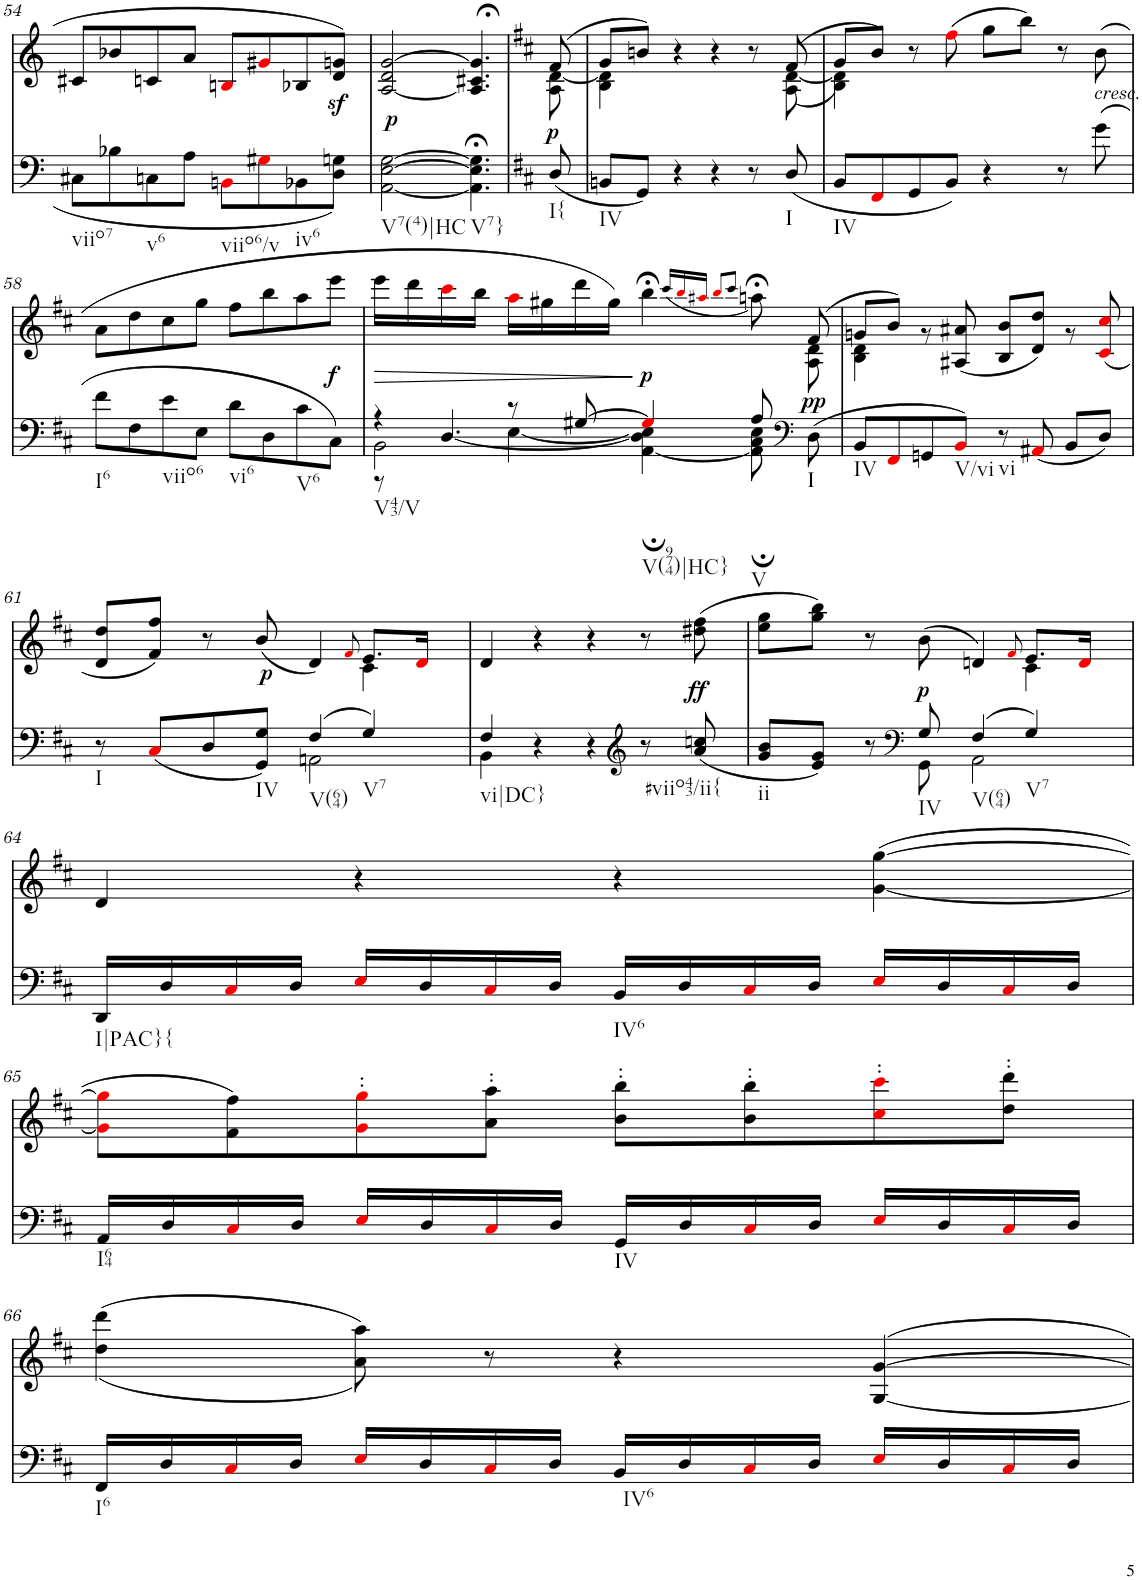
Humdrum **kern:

**kern	**dynam	**kern	**text	**dynam
*part2	*part2	*part1	*part1	*part1
*staff2	*staff2	*staff1	*staff1	*staff1
*I"Piano	*	*I"Piano	*	*
*I'Pno	*	*I'Pno	*	*
!!LO:PB:g=z
*clefF4	*	*clefG2	*	*
*k[]	*	*k[]	*	*
*M4/4	*	*M4/4	*	*
=54	=54	=54	=54	=54
!LO:TX:b:t=viio7	!	!	!	!
8C#X\L	.	8c#X/L	.	.
8B-X\	.	8b-X/	.	.
!LO:TX:b:t=v6	!	!	!	!
8Cn\	.	8cn/	.	.
8A\J	.	8a/J	.	.
!LO:TX:b:t=viio6/v	!	!	!	!
8BBni\L	.	8Bni/L	.	.
8G#Xi\	.	8g#Xi/	.	.
!LO:TX:b:t=iv6	!	!	!	!
8BB-X\	.	8B-X/	.	.
8D\ 8Gn\J	.	8d/z< 8gn/z<J	.	.
=55	=55	=55	=55	=55
!LO:TX:b:t=V7(4)|HC	!	!	!	!
!	!LO:DY:a	!	!	!
[2AA\ [2E\ [2G\	p	[2A/ 2d/ [2g/	.	.
!LO:TX:b:t=V7}	!	!	!	!
4.AA\];< 4.E\];< 4.G\];<	.	4.A/];< 4.c#X/;< 4.g/];<	.	.
=55X1	=55X1	=55X1	=55X1	=55X1
*k[f#c#]	*	*k[f#c#]	*	*
*	*	*^	*	*
!LO:TX:b:t=I{	!	!	!	!	!
!	!LO:DY:a	!	!	!LO:LY:b	!
(<8D/	p	(8f#/	8A\ [8d\	p	.
=56	=56	=56	=56	=56	=56
!LO:TX:b:t=IV	!	!	!	!	!
8BBn/L	.	8g/L	4B\ 4d\]	.	.
8GG/J)	.	8bn/J)	.	.	.
4r	.	4r	8ryy	.	.
*	*	*v	*v	*	*
4r	.	4r	.	.
8r	.	8r	.	.
*	*	*^	*	*
!LO:TX:b:t=I	!	!	!	!	!
(8D/	.	(8f#/	(8A\ [8d\	.	.
=57	=57	=57	=57	=57	=57
!LO:TX:b:t=IV	!	!	!	!	!
8BB/L	.	8g/L	4B\ 4d\])	.	.
8FF#i/	.	8b/J)	.	.	.
8GG/	.	8r	2.ryy	.	.
8BB/J)	.	(>8ff#i\	.	.	.
4r	.	8gg\L	.	.	.
.	.	8bb\J)	.	.	.
8r	.	8r	.	.	.
!	!	!LO:TX:b:i:t=cresc.	!	!	!
(8g\	.	(>8b\	.	.	.
*	*	*v	*v	*	*
!!LO:LB:g=z
=58	=58	=58	=58	=58
!LO:TX:b:t=I6	!	!	!	!
8f#\L	.	8a\L	.	.
8F#\	.	8dd\	.	.
!LO:TX:b:t=viio6	!	!	!	!
8e\	.	8cc#\	.	.
8E\J	.	8gg\J	.	.
!LO:TX:b:t=vi6	!	!	!	!
8d\L	.	8ff#\L	.	.
8D\	.	8bb\	.	.
!LO:TX:b:t=V6	!	!	!	!
8c#\	.	8aa\	.	.
!	!	!	!	!LO:DY:b
8C#\J)	.	8eee\J	.	f
=59	=59	=59	=59	=59
*^	*	*	*	*
*	*^	*	*	*	*
*	*	*^	*	*	*	*
!LO:TX:b:t=V43/V	!	!	!	!	!	!	!
!	!	!	!	!	!	!	!LO:HP:b
*	*	*	*	*	*^	*	*
4r	2BB\	8r	4ryy	.	16eee\LL	2..ryy	.	>
.	.	.	.	.	16ddd\	.	.	.
.	.	[<4.D/	.	.	16ccc#i\	.	.	.
.	.	.	.	.	16bb\JJ	.	.	.
8r	.	.	[4E\	.	16aai\LL	.	.	.
.	.	.	.	.	16gg#X\	.	.	.
[8G#X/	.	.	.	.	16ddd\	.	.	.
.	.	.	.	.	16gg#\JJ)	.	.	.
!LO:TX:b:t=V(974)|HC}	!	!	!	!	!	!	!	!
!	!	!	!	!	!	!	!	!LO:DY:n=1:b
4G#;i/]	[4AA\ 4D\] 4E\]	2ryy	2ryy	.	4bb;<\	.	.	] p
.	.	.	.	.	(16qccc#/LL	.	.	.
.	.	.	.	.	16qbbi/	.	.	.
.	.	.	.	.	16qaa#Xi/JJ	.	.	.
.	.	.	.	.	8qbbi/L	.	.	.
.	.	.	.	.	8qccc#/J	.	.	.
!LO:TX:b:t=V	!	!	!	!	!	!	!	!
8A;/	8AA\] 8C#\ 8E\	.	.	.	8aan;<\)	.	.	.
*clefF4	*	*	*	*	*	*	*	*
!LO:TX:b:t=I	!	!	!	!	!	!	!	!
!	!	!	!	!LO:DY:a	!	!	!LO:LY:b	!
(>8D\	8ryy	.	.	pp	(8f#/	8A\ 8d\	pp	.
*	*v	*v	*v	*	*	*	*	*
=60	=60	=60	=60	=60	=60	=60
!LO:TX:b:t=IV	!	!	!	!	!	!
*v	*v	*	*	*	*	*
8BB/L	.	8gn/L	4B\ 4d\	.	.
8FF#i/	.	8b/J)	.	.	.
8GGn/	.	2.ryy	8r	.	.
!LO:TX:b:t=V/vi	!	!	!	!	!
!	!	!	!	!LO:LY:b	!
8BBi/J)	.	.	(8A#X/ 8a#X/	<	.
!LO:TX:b:t=vi	!	!	!	!	!
8r	.	.	8B/ 8b/L	.	.
(8AA#Xi/	.	.	8d/ 8dd/J)	.	.
8BB/L	.	.	8r	.	.
8D/J)	.	.	(8c#i/ 8cc#i/	.	.
!!LO:LB:g=z	!!
=61	=61	=61	=61	=61	=61
*^	*	*	*	*	*
!LO:TX:b:t=I	!	!	!	!	!	!
8r	2ryy	.	8d/ 8dd/L	2.ryy	.	.
(8C#i/L	.	.	8f#/ 8ff#/J)	.	.	.
8D/	.	.	8r	.	.	.
!LO:TX:b:t=IV	!	!	!	!	!	!
!	!	!	!	!	!	!LO:DY:b
8GG/ 8G/J)	.	.	(8b/	.	.	p
!LO:TX:b:t=V(64)	!	!	!	!	!	!
(4F#/	2AAn\	.	4d/)	.	.	.
.	.	.	8qf#i/	.	.	.
!LO:TX:b:t=V7	!	!	!	!	!	!
4G/)	.	.	8.e/L	4c#\	.	.
.	.	.	16di/Jk	.	.	.
*	*	*	*v	*v	*	*
=62	=62	=62	=62	=62	=62
!LO:TX:b:t=vi|DC}	!	!	!	!	!
4F#/	4BB\	.	4d/	.	.
4r	2.ryy	.	4r	.	.
4r	.	.	4r	.	.
*clefG2	*	*	*	*	*
8r	.	.	8r	.	.
!LO:TX:b:t=#viio43/ii{	!	!	!	!	!
!	!	!	!	!	!LO:DY:b
(<8a/ 8ccn/	.	.	(8dd#X\ 8ff#\	.	ff
=63	=63	=63	=63	=63	=63
*	*	*	*^	*	*
!LO:TX:b:t=ii	!	!	!	!	!	!
8g/ 8b/L	4.ryy	.	8ee\ 8gg\L	2.ryy	.	.
8e/ 8g/J)	.	.	8gg\ 8bb\J)	.	.	.
8r	.	.	8r	.	.	.
*clefF4	*	*	*	*	*	*
!LO:TX:b:t=IV	!	!	!	!	!	!
!	!	!	!	!	!	!LO:DY:b
8G/	8GG\	.	(8b\	.	.	p
!LO:TX:b:t=V(64)	!	!	!	!	!	!
(4F#/	2AA\	.	4dn/)	.	.	.
.	.	.	8qf#i/	.	.	.
!LO:TX:b:t=V7	!	!	!	!	!	!
4G/)	.	.	8.e/L	4c#\	.	.
.	.	.	16di/Jk	.	.	.
*v	*v	*	*	*	*	*
*	*	*v	*v	*	*
!!LO:LB:g=z
=64	=64	=64	=64	=64
!LO:TX:b:t=I|PAC}{	!	!	!	!
16DD/LL	.	4d/	.	.
16D/	.	.	.	.
16C#i/	.	.	.	.
16D/JJ	.	.	.	.
16Ei/LL	.	4r	.	.
16D/	.	.	.	.
16C#i/	.	.	.	.
16D/JJ	.	.	.	.
!LO:TX:b:t=IV6	!	!	!	!
16BB/LL	.	4r	.	.
16D/	.	.	.	.
16C#i/	.	.	.	.
16D/JJ	.	.	.	.
16Ei/LL	.	([4g\ [4gg\	.	.
16D/	.	.	.	.
16C#i/	.	.	.	.
16D/JJ	.	.	.	.
!!LO:LB:g=z
=65	=65	=65	=65	=65
!LO:TX:b:t=I64	!	!	!	!
16AA/LL	.	8gi\] 8ggi\]L	.	.
16D/	.	.	.	.
16C#i/	.	8f#\ 8ff#\)	.	.
16D/JJ	.	.	.	.
16Ei/LL	.	8gi\' 8ggi\'	.	.
16D/	.	.	.	.
16C#i/	.	8a\' 8aa\'J	.	.
16D/JJ	.	.	.	.
!LO:TX:b:t=IV	!	!	!	!
16GG/LL	.	8b\' 8bb\'L	.	.
16D/	.	.	.	.
16C#i/	.	8b\' 8bb\'	.	.
16D/JJ	.	.	.	.
16Ei/LL	.	8cc#i\' 8ccc#i\'	.	.
16D/	.	.	.	.
16C#i/	.	8dd\' 8ddd\'J	.	.
16D/JJ	.	.	.	.
!!LO:LB:g=z
=66	=66	=66	=66	=66
!LO:TX:b:t=I6	!	!	!	!
16FF#/LL	.	((<4dd\ 4ddd\	.	.
16D/	.	.	.	.
16C#i/	.	.	.	.
16D/JJ	.	.	.	.
16Ei/LL	.	8a\ 8aa\))	.	.
16D/	.	.	.	.
16C#i/	.	8r	.	.
16D/JJ	.	.	.	.
!LO:TX:b:t=IV6	!	!	!	!
16BB/LL	.	4r	.	.
16D/	.	.	.	.
16C#i/	.	.	.	.
16D/JJ	.	.	.	.
16Ei/LL	.	[4G/ [4g/	.	.
16D/	.	.	.	.
16C#i/	.	.	.	.
16D/JJ	.	.	.	.
=	=	=	=	=
*-	*-	*-	*-	*-
